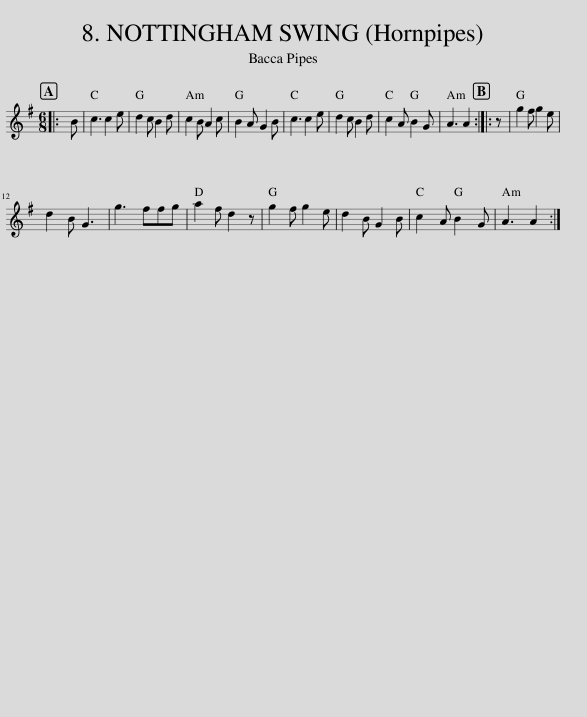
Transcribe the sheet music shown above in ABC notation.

X:1
L:1/8
M:6/8
I:linebreak $
K:G
V:1 treble
V:1
|: B | c3 c2 e | d2 c B2 d | c2 B A2 c | B2 A G2 B | %5
 c3 c2 e | d2 c B2 d | c2 A B2 G | A3 A2 :: z | %10
 g2 f g2 e |$ d2 B G3 | g3 ffg | a2 f d2 z | g2 f g2 e | %15
 d2 B G2 B | c2 A B2 G | A3 A2 :| %18
